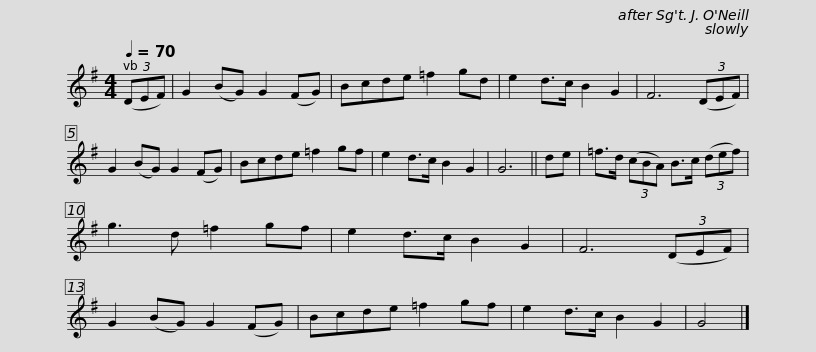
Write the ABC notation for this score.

X:1
L:1/8
Q:1/4=70
M:4/4
I:linebreak $
K:G
V:1 treble
V:1
 (3(DEF) | G2 (BG) G2 (FG) | Bcde =f2 gd | e2 d>c B2 G2 | F6 (3(DEF) | %5
 G2 (BG) G2 (FG) | Bcde =f2 gf |$ e2 d>c B2 G2 | G6 || de | %10
 =f>d (3(cBA) B>c (3(def) | g3 d =f2 gf | e2 d>c B2 G2 | F6 (3(DEF) | G2 (BG) G2 (FG) |$ %15
 Bcde =f2 gf | e2 d>c B2 G2 | G4 |] %18
